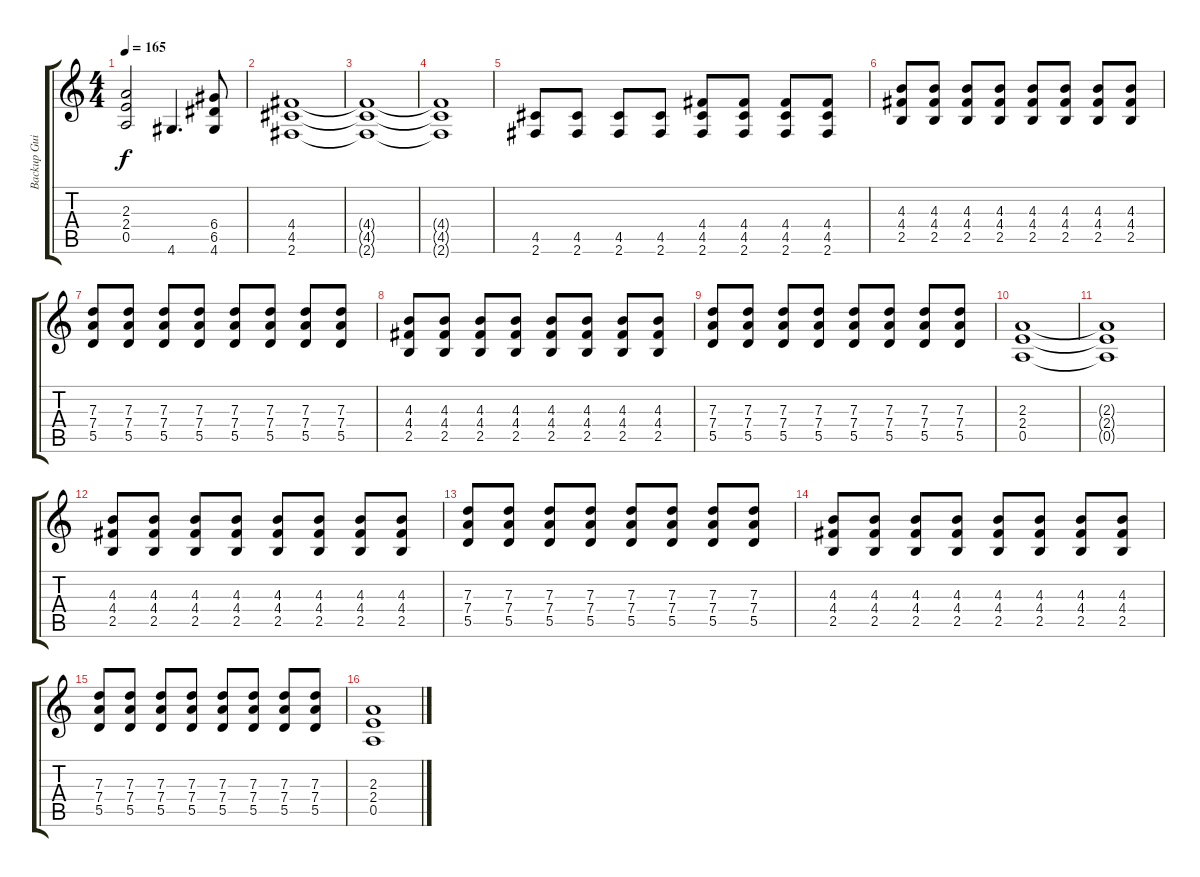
\track ("Backup Guitar" "Backup Gui") {instrument overdrivenguitar}
\staff {score tabs}
\tuning (E4 B3 G3 D3 A2 E2) {hide}
\ts (4 4)
\tempo 165
\clef g2
\ks c
(2.3 2.4 0.5).2{dy f} 4.6.4{d} (6.4 6.5 4.6).8 |
(4.4 4.5 2.6).1 |
(4.4{t} 4.5{t} 2.6{t}).1 |
(4.4{t} 4.5{t} 2.6{t}).1 |
(4.5 2.6).8 (4.5 2.6).8 (4.5 2.6).8 (4.5 2.6).8 (4.4 4.5 2.6).8 (4.4 4.5 2.6).8 (4.4 4.5 2.6).8 (4.4 4.5 2.6).8 |
(4.3 4.4 2.5).8 (4.3 4.4 2.5).8 (4.3 4.4 2.5).8 (4.3 4.4 2.5).8 (4.3 4.4 2.5).8 (4.3 4.4 2.5).8 (4.3 4.4 2.5).8 (4.3 4.4 2.5).8 |
(7.3 7.4 5.5).8 (7.3 7.4 5.5).8 (7.3 7.4 5.5).8 (7.3 7.4 5.5).8 (7.3 7.4 5.5).8 (7.3 7.4 5.5).8 (7.3 7.4 5.5).8 (7.3 7.4 5.5).8 |
(4.3 4.4 2.5).8 (4.3 4.4 2.5).8 (4.3 4.4 2.5).8 (4.3 4.4 2.5).8 (4.3 4.4 2.5).8 (4.3 4.4 2.5).8 (4.3 4.4 2.5).8 (4.3 4.4 2.5).8 |
(7.3 7.4 5.5).8 (7.3 7.4 5.5).8 (7.3 7.4 5.5).8 (7.3 7.4 5.5).8 (7.3 7.4 5.5).8 (7.3 7.4 5.5).8 (7.3 7.4 5.5).8 (7.3 7.4 5.5).8 |
(2.3 2.4 0.5).1 |
(2.3{t} 2.4{t} 0.5{t}).1 |
(4.3 4.4 2.5).8 (4.3 4.4 2.5).8 (4.3 4.4 2.5).8 (4.3 4.4 2.5).8 (4.3 4.4 2.5).8 (4.3 4.4 2.5).8 (4.3 4.4 2.5).8 (4.3 4.4 2.5).8 |
(7.3 7.4 5.5).8 (7.3 7.4 5.5).8 (7.3 7.4 5.5).8 (7.3 7.4 5.5).8 (7.3 7.4 5.5).8 (7.3 7.4 5.5).8 (7.3 7.4 5.5).8 (7.3 7.4 5.5).8 |
(4.3 4.4 2.5).8 (4.3 4.4 2.5).8 (4.3 4.4 2.5).8 (4.3 4.4 2.5).8 (4.3 4.4 2.5).8 (4.3 4.4 2.5).8 (4.3 4.4 2.5).8 (4.3 4.4 2.5).8 |
(7.3 7.4 5.5).8 (7.3 7.4 5.5).8 (7.3 7.4 5.5).8 (7.3 7.4 5.5).8 (7.3 7.4 5.5).8 (7.3 7.4 5.5).8 (7.3 7.4 5.5).8 (7.3 7.4 5.5).8 |
(2.3 2.4 0.5).1
